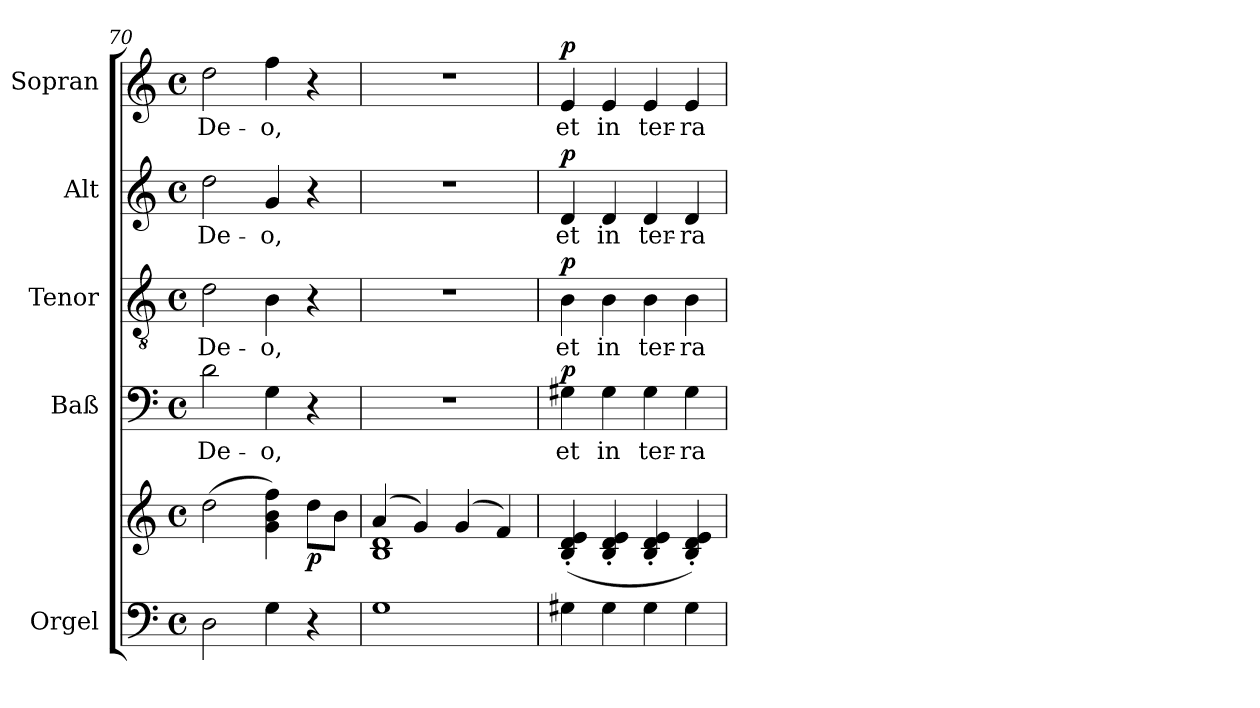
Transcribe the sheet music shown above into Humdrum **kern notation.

**kern	**kern	**dynam	**kern	**text	**dynam	**kern	**text	**dynam	**kern	**text	**dynam	**kern	**text	**dynam
*part5	*part5	*part5	*part4	*part4	*part4	*part3	*part3	*part3	*part2	*part2	*part2	*part1	*part1	*part1
*staff6	*staff5	*staff5/6	*staff4	*staff4	*staff4	*staff3	*staff3	*staff3	*staff2	*staff2	*staff2	*staff1	*staff1	*staff1
*I"Orgel	*	*	*I"Baß	*	*	*I"Tenor	*	*	*I"Alt	*	*	*I"Sopran	*	*
*clefF4	*clefG2	*	*clefF4	*	*	*clefGv2	*	*	*clefG2	*	*	*clefG2	*	*
*k[]	*k[]	*	*k[]	*	*	*k[]	*	*	*k[]	*	*	*k[]	*	*
*C:	*C:	*	*C:	*	*	*C:	*	*	*C:	*	*	*C:	*	*
*M4/4	*M4/4	*	*M4/4	*	*	*M4/4	*	*	*M4/4	*	*	*M4/4	*	*
*met(c)	*met(c)	*	*met(c)	*	*	*met(c)	*	*	*met(c)	*	*	*met(c)	*	*
=70	=70	=70	=70	=70	=70	=70	=70	=70	=70	=70	=70	=70	=70	=70
!	!	!	!	!LO:LY:b	!	!	!LO:LY:b	!	!	!LO:LY:b	!	!	!LO:LY:b	!
2D\	(>2dd\	.	2d\	De-	.	2d\	De-	.	2dd\	De-	.	2dd\	De-	.
!	!	!	!	!LO:LY:b	!	!	!LO:LY:b	!	!	!LO:LY:b	!	!	!LO:LY:b	!
4G\	4g\ 4b\ 4ff\)	.	4G\	-o,	.	4B\	-o,	.	4g/	-o,	.	4ff\	-o,	.
!	!	!LO:DY:b	!	!	!	!	!	!	!	!	!	!	!	!
4r	8dd\L	p	4r	.	.	4r	.	.	4r	.	.	4r	.	.
.	8b\J	.	.	.	.	.	.	.	.	.	.	.	.	.
=71	=71	=71	=71	=71	=71	=71	=71	=71	=71	=71	=71	=71	=71	=71
*	*^	*	*	*	*	*	*	*	*	*	*	*	*	*
1G	(4a/	1B 1d	.	1r	.	.	1r	.	.	1r	.	.	1r	.	.
.	4g/)	.	.	.	.	.	.	.	.	.	.	.	.	.	.
.	(4g/	.	.	.	.	.	.	.	.	.	.	.	.	.	.
.	4f/)	.	.	.	.	.	.	.	.	.	.	.	.	.	.
*	*v	*v	*	*	*	*	*	*	*	*	*	*	*	*	*
=72	=72	=72	=72	=72	=72	=72	=72	=72	=72	=72	=72	=72	=72	=72
!	!	!	!	!LO:LY:b	!LO:DY:a	!	!LO:LY:b	!LO:DY:a	!	!LO:LY:b	!LO:DY:a	!	!LO:LY:b	!LO:DY:a
4G#X\	(<4B/'< 4d/'< 4e/'<	.	4G#X\	et	p	4B\	et	p	4d/	et	p	4e/	et	p
!	!	!	!	!LO:LY:b	!	!	!LO:LY:b	!	!	!LO:LY:b	!	!	!LO:LY:b	!
4G#\	4B/'< 4d/'< 4e/'<	.	4G#\	in	.	4B\	in	.	4d/	in	.	4e/	in	.
!	!	!	!	!LO:LY:b	!	!	!LO:LY:b	!	!	!LO:LY:b	!	!	!LO:LY:b	!
4G#\	4B/'< 4d/'< 4e/'<	.	4G#\	ter-	.	4B\	ter-	.	4d/	ter-	.	4e/	ter-	.
!	!	!	!	!LO:LY:b	!	!	!LO:LY:b	!	!	!LO:LY:b	!	!	!LO:LY:b	!
4G#\	4B/'< 4d/'< 4e/'<)	.	4G#\	-ra	.	4B\	-ra	.	4d/	-ra	.	4e/	-ra	.
=	=	=	=	=	=	=	=	=	=	=	=	=	=	=
*-	*-	*-	*-	*-	*-	*-	*-	*-	*-	*-	*-	*-	*-	*-
